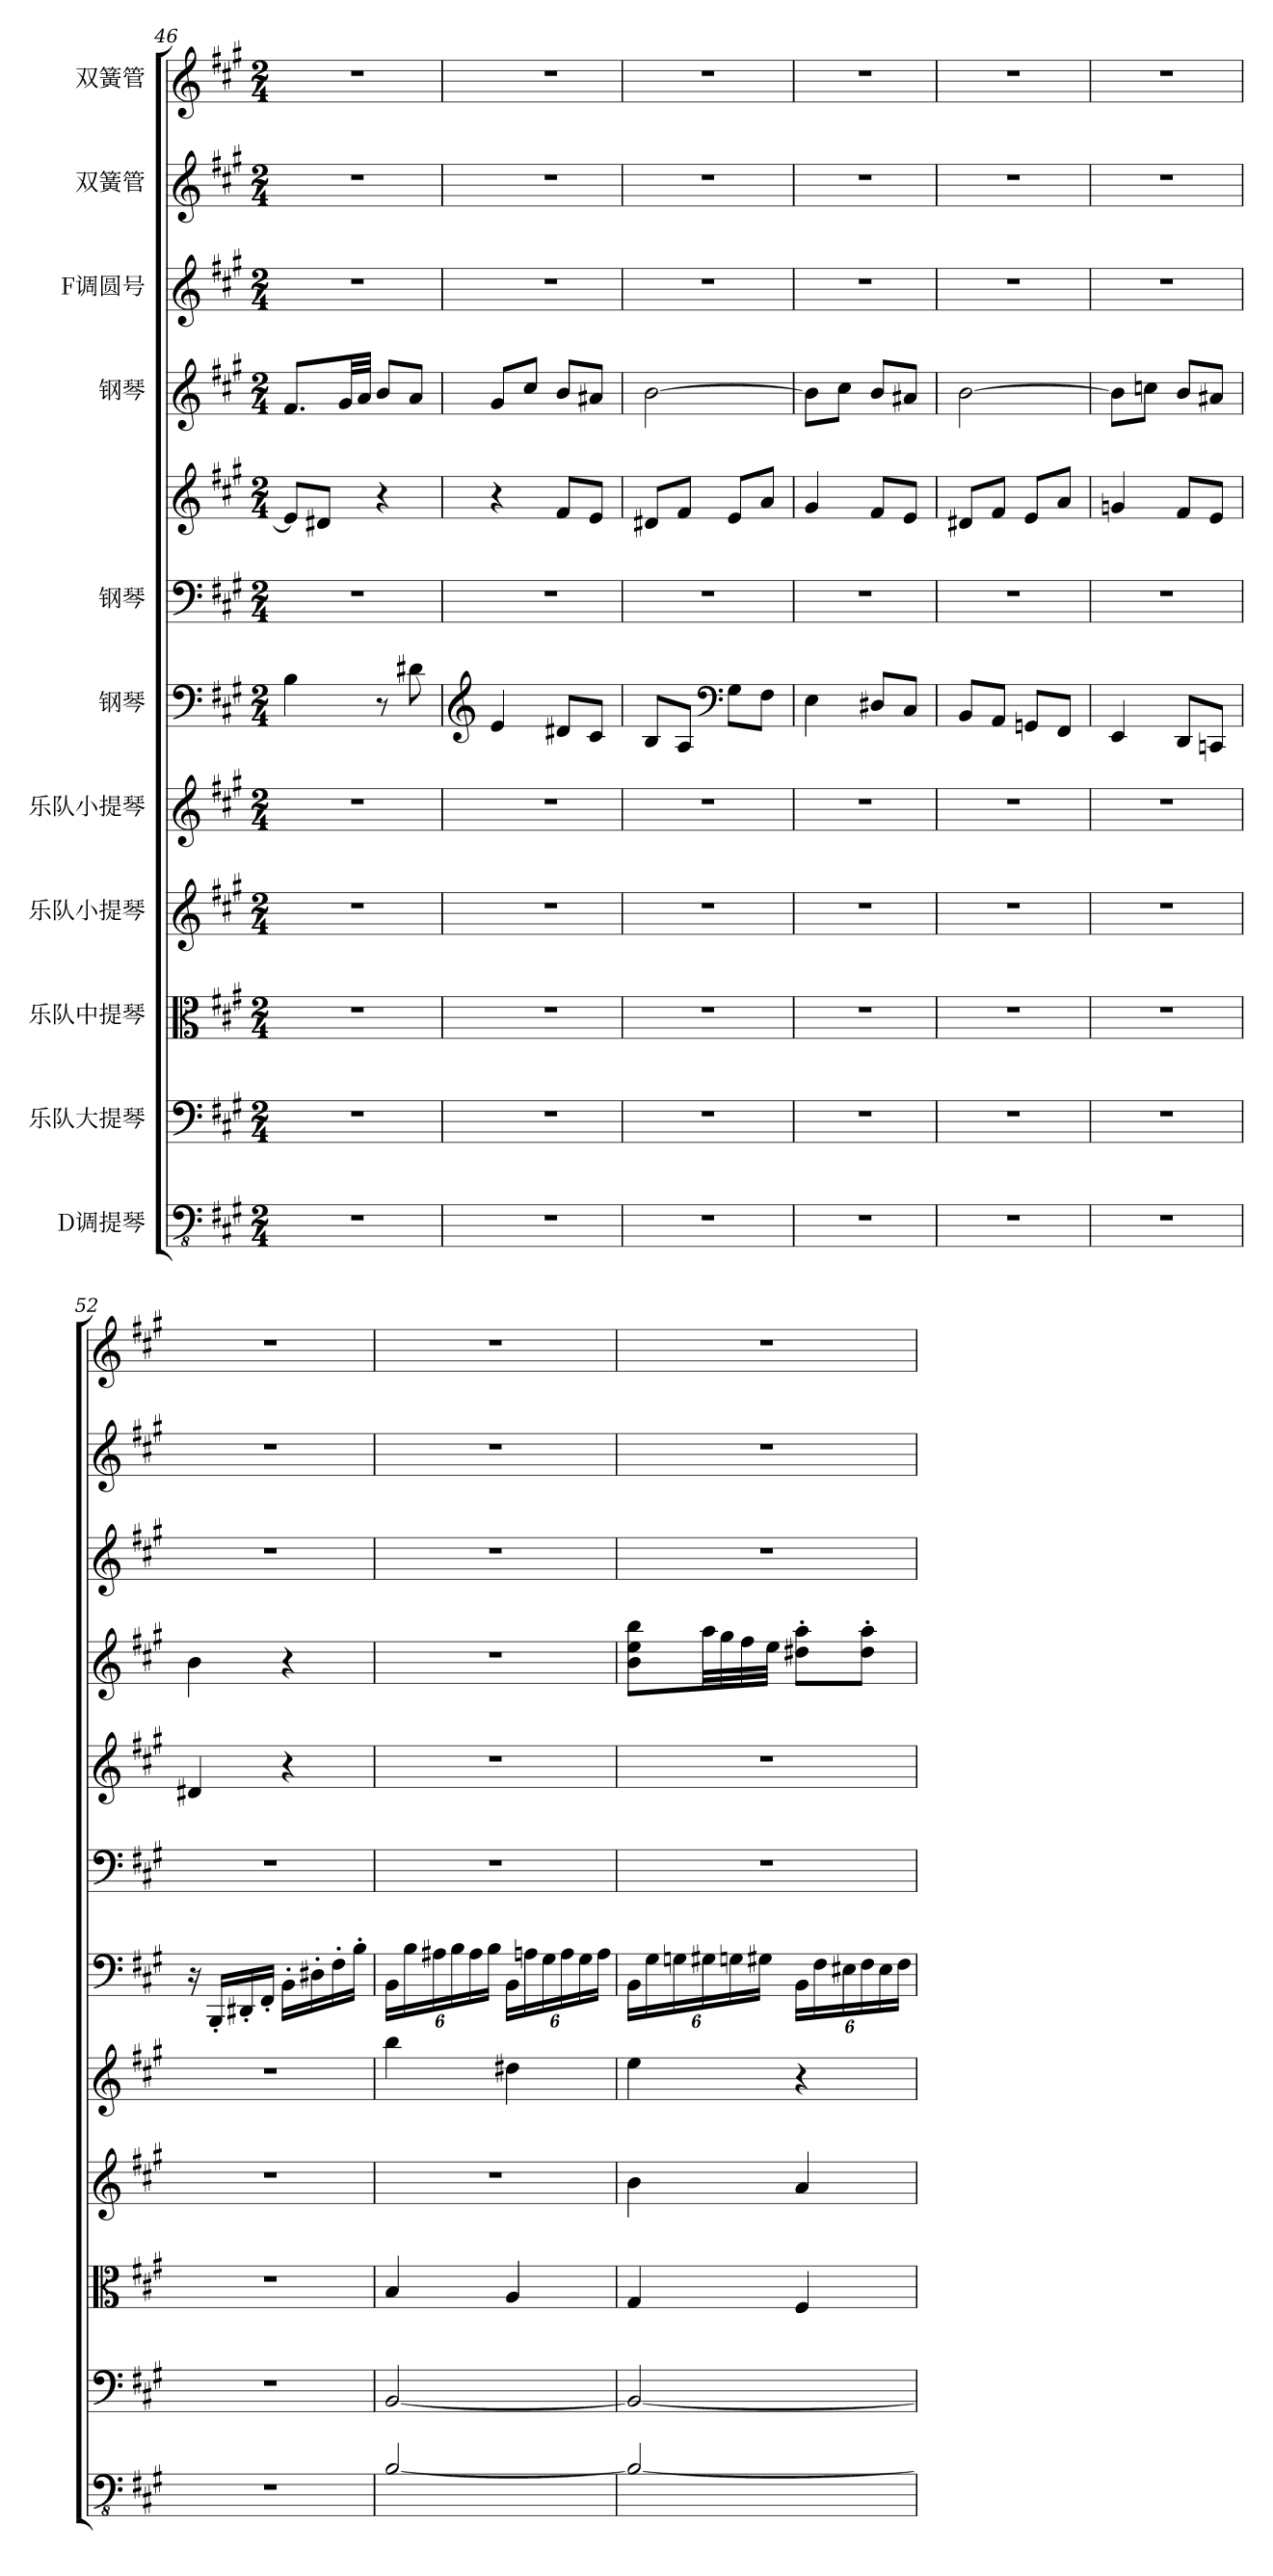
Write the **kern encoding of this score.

**kern	**kern	**kern	**kern	**kern	**kern	**kern	**kern	**kern	**kern	**kern	**kern
*part11	*part10	*part9	*part8	*part7	*part6	*part5	*part5	*part4	*part3	*part2	*part1
*staff12	*staff11	*staff10	*staff9	*staff8	*staff7	*staff6	*staff5	*staff4	*staff3	*staff2	*staff1
*I"D调提琴	*I"乐队大提琴	*I"乐队中提琴	*I"乐队小提琴	*I"乐队小提琴	*I"钢琴	*I"钢琴	*	*I"钢琴	*I"F调圆号	*I"双簧管	*I"双簧管
*clefFv4	*clefF4	*clefC3	*clefG2	*clefG2	*clefF4	*clefF4	*clefG2	*clefG2	*clefG2	*clefG2	*clefG2
*ITrd7c12	*	*	*	*	*	*	*	*	*ITrd4c7	*	*
*k[f#c#g#]	*k[f#c#g#]	*k[f#c#g#]	*k[f#c#g#]	*k[f#c#g#]	*k[f#c#g#]	*k[f#c#g#]	*k[f#c#g#]	*k[f#c#g#]	*k[f#c#]	*k[f#c#g#]	*k[f#c#g#]
*M2/4	*M2/4	*M2/4	*M2/4	*M2/4	*M2/4	*M2/4	*M2/4	*M2/4	*M2/4	*M2/4	*M2/4
=46	=46	=46	=46	=46	=46	=46	=46	=46	=46	=46	=46
2r	2r	2r	2r	2r	4B\	2r	8e/L]	8.f#/L	2r	2r	2r
.	.	.	.	.	.	.	8d#X/J	.	.	.	.
.	.	.	.	.	.	.	.	32g#/LL	.	.	.
.	.	.	.	.	.	.	.	32a/JJJ	.	.	.
.	.	.	.	.	8r	.	4r	8b/L	.	.	.
.	.	.	.	.	8d#X\	.	.	8a/J	.	.	.
!!LO:PB:g=z
=47	=47	=47	=47	=47	=47	=47	=47	=47	=47	=47	=47
*	*	*	*	*	*clefG2	*	*	*	*	*	*
2r	2r	2r	2r	2r	4e/	2r	4r	8g#/L	2r	2r	2r
.	.	.	.	.	.	.	.	8cc#/J	.	.	.
.	.	.	.	.	8d#X/L	.	8f#/L	8b/L	.	.	.
.	.	.	.	.	8c#/J	.	8e/J	8a#X/J	.	.	.
=48	=48	=48	=48	=48	=48	=48	=48	=48	=48	=48	=48
2r	2r	2r	2r	2r	8B/L	2r	8d#X/L	[2b\	2r	2r	2r
.	.	.	.	.	8A/J	.	8f#/J	.	.	.	.
*	*	*	*	*	*clefF4	*	*	*	*	*	*
.	.	.	.	.	8G#\L	.	8e/L	.	.	.	.
.	.	.	.	.	8F#\J	.	8a/J	.	.	.	.
=49	=49	=49	=49	=49	=49	=49	=49	=49	=49	=49	=49
2r	2r	2r	2r	2r	4E\	2r	4g#/	8b\L]	2r	2r	2r
.	.	.	.	.	.	.	.	8cc#\J	.	.	.
.	.	.	.	.	8D#X/L	.	8f#/L	8b/L	.	.	.
.	.	.	.	.	8C#/J	.	8e/J	8a#X/J	.	.	.
=50	=50	=50	=50	=50	=50	=50	=50	=50	=50	=50	=50
2r	2r	2r	2r	2r	8BB/L	2r	8d#X/L	[2b\	2r	2r	2r
.	.	.	.	.	8AA/J	.	8f#/J	.	.	.	.
.	.	.	.	.	8GGn/L	.	8e/L	.	.	.	.
.	.	.	.	.	8FF#/J	.	8a/J	.	.	.	.
=51	=51	=51	=51	=51	=51	=51	=51	=51	=51	=51	=51
2r	2r	2r	2r	2r	4EE/	2r	4gn/	8b\L]	2r	2r	2r
.	.	.	.	.	.	.	.	8ccn\J	.	.	.
.	.	.	.	.	8DD/L	.	8f#/L	8b/L	.	.	.
.	.	.	.	.	8CCn/J	.	8e/J	8a#X/J	.	.	.
!!LO:PB:g=z
=52	=52	=52	=52	=52	=52	=52	=52	=52	=52	=52	=52
*	*	*	*	*	*	*	*	*	*	*	*MM84
2r	2r	2r	2r	2r	16r	2r	4d#X/	4b\	2r	2r	2r
.	.	.	.	.	16BBB'/LL	.	.	.	.	.	.
.	.	.	.	.	16DD#X'/	.	.	.	.	.	.
.	.	.	.	.	16FF#'/JJ	.	.	.	.	.	.
.	.	.	.	.	16BB'\LL	.	4r	4r	.	.	.
.	.	.	.	.	16D#X'\	.	.	.	.	.	.
.	.	.	.	.	16F#'\	.	.	.	.	.	.
.	.	.	.	.	16B'\JJ	.	.	.	.	.	.
=53	=53	=53	=53	=53	=53	=53	=53	=53	=53	=53	=53
*	*	*	*	*	*Xbrackettup	*	*	*	*	*	*
[2BBB/	[2BB/	4B/	2r	4bb\	24BB\LL	2r	2r	2r	2r	2r	2r
.	.	.	.	.	24B\	.	.	.	.	.	.
.	.	.	.	.	24A#X\	.	.	.	.	.	.
.	.	.	.	.	24B\	.	.	.	.	.	.
.	.	.	.	.	24A#\	.	.	.	.	.	.
.	.	.	.	.	24B\JJ	.	.	.	.	.	.
.	.	4A/	.	4dd#X\	24BB\LL	.	.	.	.	.	.
.	.	.	.	.	24An\	.	.	.	.	.	.
.	.	.	.	.	24G#\	.	.	.	.	.	.
.	.	.	.	.	24A\	.	.	.	.	.	.
.	.	.	.	.	24G#\	.	.	.	.	.	.
.	.	.	.	.	24A\JJ	.	.	.	.	.	.
=54	=54	=54	=54	=54	=54	=54	=54	=54	=54	=54	=54
2BBB/_	2BB/_	4G#/	4b\	4ee\	24BB\LL	2r	2r	8b\ 8ee\ 8bb\L	2r	2r	2r
.	.	.	.	.	24G#\	.	.	.	.	.	.
.	.	.	.	.	24Gn\	.	.	.	.	.	.
.	.	.	.	.	24G#X\	.	.	32aa\LL	.	.	.
.	.	.	.	.	.	.	.	32gg#\	.	.	.
.	.	.	.	.	24Gn\	.	.	.	.	.	.
.	.	.	.	.	.	.	.	32ff#\	.	.	.
.	.	.	.	.	24G#X\JJ	.	.	.	.	.	.
.	.	.	.	.	.	.	.	32ee\JJJ	.	.	.
.	.	4F#/	4a/	4r	24BB\LL	.	.	8dd#X\' 8aa\'L	.	.	.
.	.	.	.	.	24F#\	.	.	.	.	.	.
.	.	.	.	.	24E#X\	.	.	.	.	.	.
.	.	.	.	.	24F#\	.	.	8dd#\' 8aa\'J	.	.	.
.	.	.	.	.	24E#\	.	.	.	.	.	.
.	.	.	.	.	24F#\JJ	.	.	.	.	.	.
=	=	=	=	=	=	=	=	=	=	=	=
*-	*-	*-	*-	*-	*-	*-	*-	*-	*-	*-	*-
